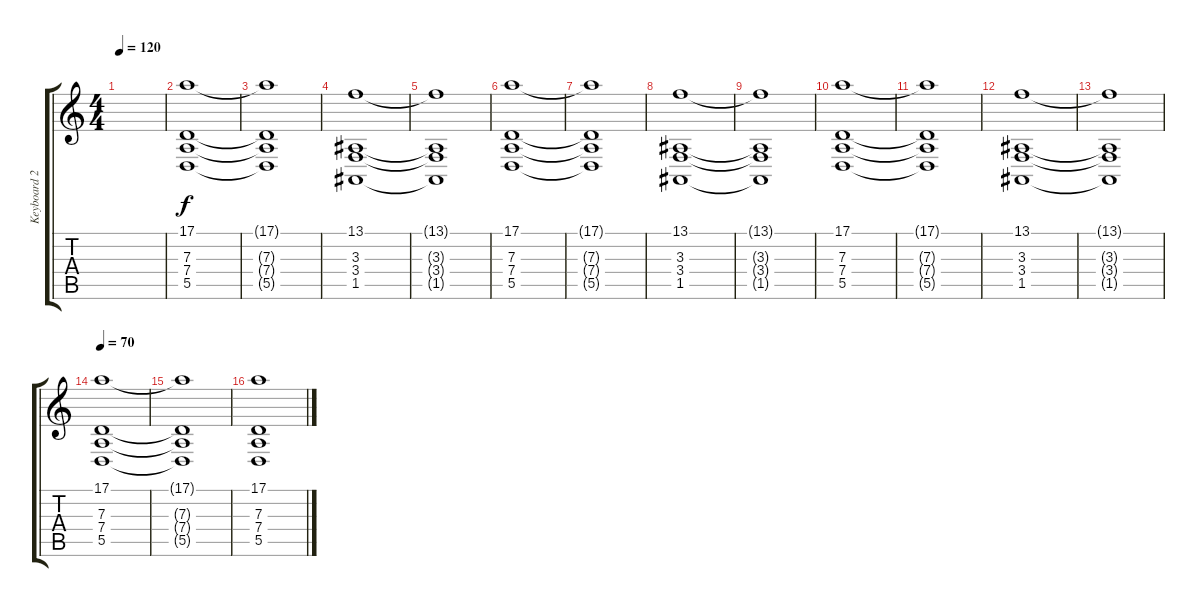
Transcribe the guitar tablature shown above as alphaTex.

\track ("Keyboard 2" "Keyboard 2") {instrument synthstrings2}
\staff {score tabs}
\tuning (E4 B3 G3 D3 A2 E2) {hide}
\ts (4 4)
\tempo 120
\clef g2
\ks c
|
(17.1 7.3 7.4 5.5).1{volume 10} |
(17.1{t} 7.3{t} 7.4{t} 5.5{t}).1 |
(13.1 3.3 3.4 1.5).1 |
(13.1{t} 3.3{t} 3.4{t} 1.5{t}).1 |
(17.1 7.3 7.4 5.5).1 |
(17.1{t} 7.3{t} 7.4{t} 5.5{t}).1 |
(13.1 3.3 3.4 1.5).1 |
(13.1{t} 3.3{t} 3.4{t} 1.5{t}).1 |
(17.1 7.3 7.4 5.5).1 |
(17.1{t} 7.3{t} 7.4{t} 5.5{t}).1 |
(13.1 3.3 3.4 1.5).1 |
(13.1{t} 3.3{t} 3.4{t} 1.5{t}).1 |
\tempo 70
(17.1 7.3 7.4 5.5).1 |
(17.1{t} 7.3{t} 7.4{t} 5.5{t}).1 |
(17.1 7.3 7.4 5.5).1{volume 0}
